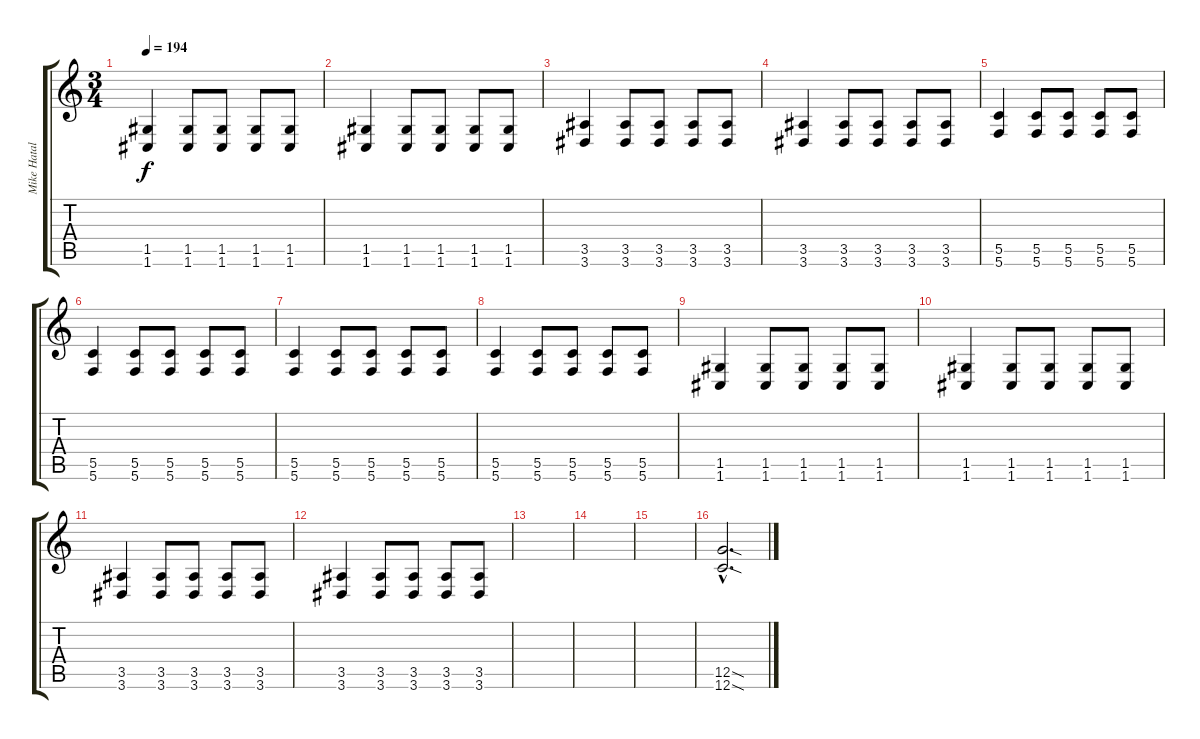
\track ("Mike Hatalak" "Mike Hatal") {instrument distortionguitar}
\staff {score tabs}
\tuning (D4 A3 F3 C3 G2 C2) {hide}
\ts (3 4)
\tempo 194
\clef g2
\ks c
(1.5 1.6).4{dy f} (1.5 1.6).8 (1.5 1.6).8 (1.5 1.6).8 (1.5 1.6).8 |
(1.5 1.6).4 (1.5 1.6).8 (1.5 1.6).8 (1.5 1.6).8 (1.5 1.6).8 |
(3.5 3.6).4 (3.5 3.6).8 (3.5 3.6).8 (3.5 3.6).8 (3.5 3.6).8 |
(3.5 3.6).4 (3.5 3.6).8 (3.5 3.6).8 (3.5 3.6).8 (3.5 3.6).8 |
(5.5 5.6).4 (5.5 5.6).8 (5.5 5.6).8 (5.5 5.6).8 (5.5 5.6).8 |
(5.5 5.6).4 (5.5 5.6).8 (5.5 5.6).8 (5.5 5.6).8 (5.5 5.6).8 |
(5.5 5.6).4 (5.5 5.6).8 (5.5 5.6).8 (5.5 5.6).8 (5.5 5.6).8 |
(5.5 5.6).4 (5.5 5.6).8 (5.5 5.6).8 (5.5 5.6).8 (5.5 5.6).8 |
(1.5 1.6).4 (1.5 1.6).8 (1.5 1.6).8 (1.5 1.6).8 (1.5 1.6).8 |
(1.5 1.6).4 (1.5 1.6).8 (1.5 1.6).8 (1.5 1.6).8 (1.5 1.6).8 |
(3.5 3.6).4 (3.5 3.6).8 (3.5 3.6).8 (3.5 3.6).8 (3.5 3.6).8 |
(3.5 3.6).4 (3.5 3.6).8 (3.5 3.6).8 (3.5 3.6).8 (3.5 3.6).8 |
|
|
|
(12.5{sod hac} 12.6{sod hac}).2{d}
